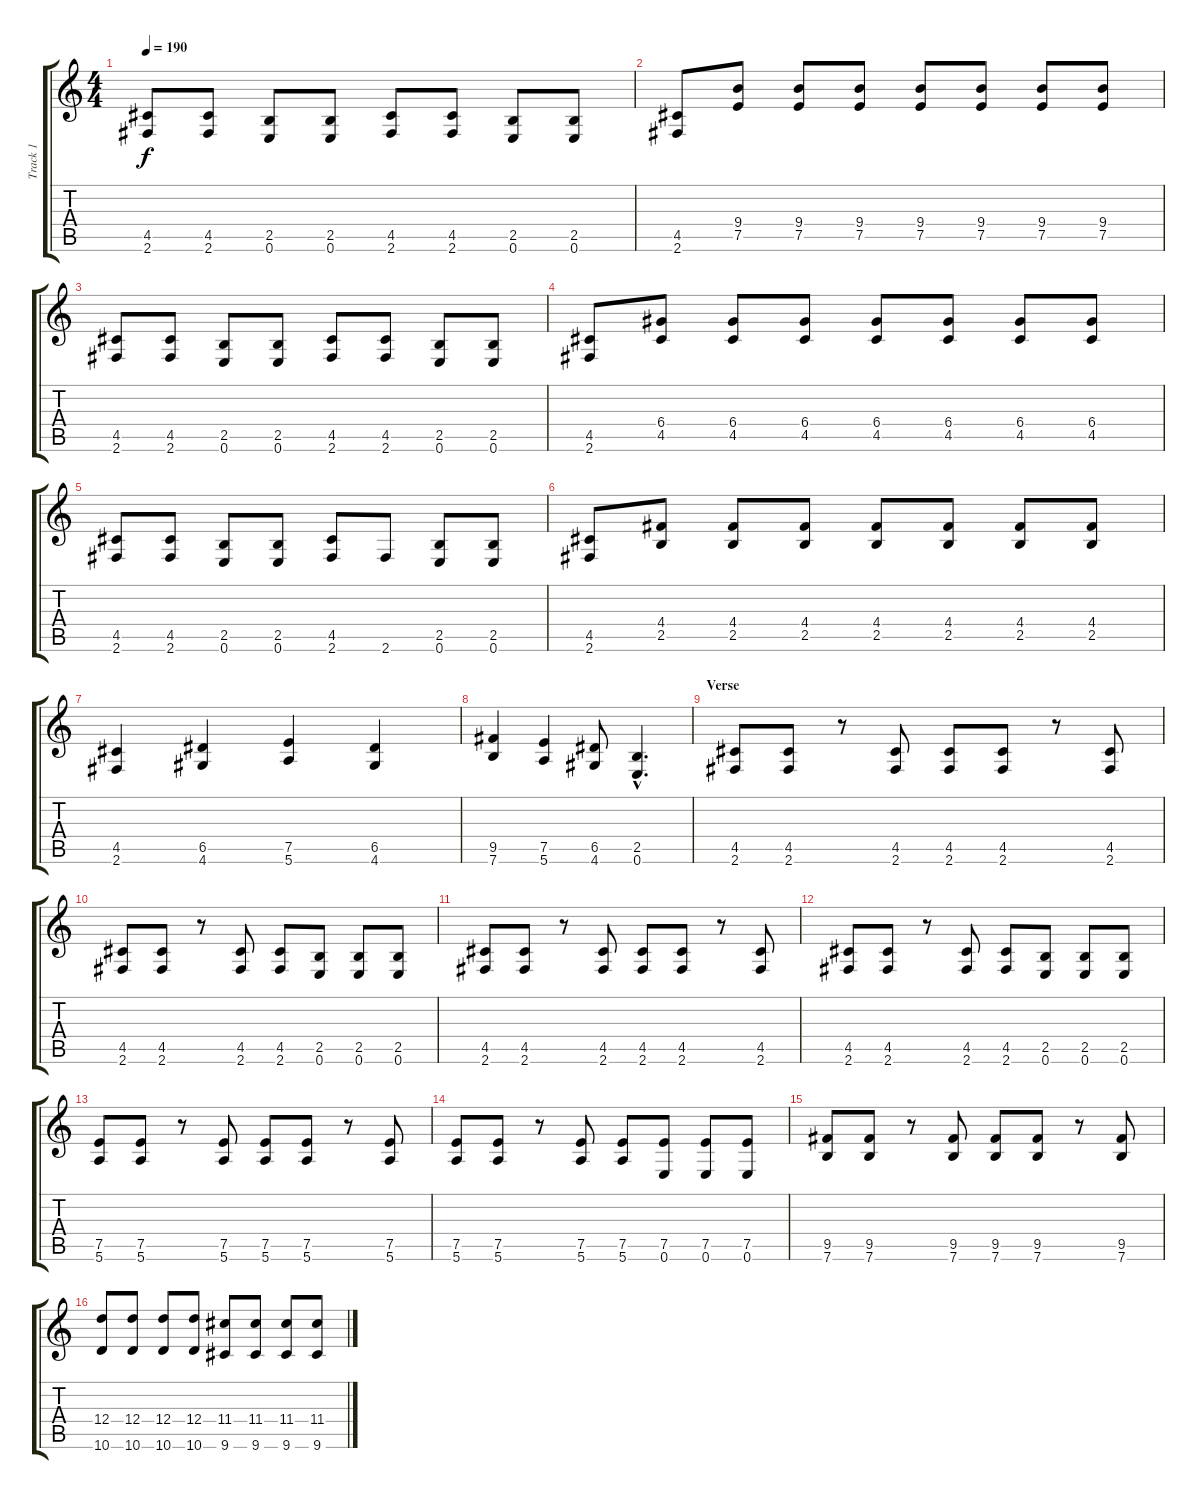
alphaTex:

\track ("Track 1" "Track 1") {instrument distortionguitar}
\staff {score tabs}
\tuning (E4 B3 G3 D3 A2 E2) {hide}
\ts (4 4)
\tempo 190
\clef g2
\ks c
(4.5 2.6).8{dy f instrument distortionguitar} (4.5 2.6).8 (2.5 0.6).8 (2.5 0.6).8 (4.5 2.6).8 (4.5 2.6).8 (2.5 0.6).8 (2.5 0.6).8 |
(4.5 2.6).8 (9.4 7.5).8 (9.4 7.5).8 (9.4 7.5).8 (9.4 7.5).8 (9.4 7.5).8 (9.4 7.5).8 (9.4 7.5).8 |
(4.5 2.6).8 (4.5 2.6).8 (2.5 0.6).8 (2.5 0.6).8 (4.5 2.6).8 (4.5 2.6).8 (2.5 0.6).8 (2.5 0.6).8 |
(4.5 2.6).8 (6.4 4.5).8 (6.4 4.5).8 (6.4 4.5).8 (6.4 4.5).8 (6.4 4.5).8 (6.4 4.5).8 (6.4 4.5).8 |
(4.5 2.6).8 (4.5 2.6).8 (2.5 0.6).8 (2.5 0.6).8 (4.5 2.6).8 2.6.8 (2.5 0.6).8 (2.5 0.6).8 |
(4.5 2.6).8 (4.4 2.5).8 (4.4 2.5).8 (4.4 2.5).8 (4.4 2.5).8 (4.4 2.5).8 (4.4 2.5).8 (4.4 2.5).8 |
(4.5 2.6).4 (6.5 4.6).4 (7.5 5.6).4 (6.5 4.6).4 |
(9.5 7.6).4 (7.5 5.6).4 (6.5 4.6).8 (2.5{hac} 0.6{hac}).4{d} |
\section ("" "Verse")
(4.5 2.6).8 (4.5 2.6).8 r.8 (4.5 2.6).8 (4.5 2.6).8 (4.5 2.6).8 r.8 (4.5 2.6).8 |
(4.5 2.6).8 (4.5 2.6).8 r.8 (4.5 2.6).8 (4.5 2.6).8 (2.5 0.6).8 (2.5 0.6).8 (2.5 0.6).8 |
(4.5 2.6).8 (4.5 2.6).8 r.8 (4.5 2.6).8 (4.5 2.6).8 (4.5 2.6).8 r.8 (4.5 2.6).8 |
(4.5 2.6).8 (4.5 2.6).8 r.8 (4.5 2.6).8 (4.5 2.6).8 (2.5 0.6).8 (2.5 0.6).8 (2.5 0.6).8 |
(7.5 5.6).8 (7.5 5.6).8 r.8 (7.5 5.6).8 (7.5 5.6).8 (7.5 5.6).8 r.8 (7.5 5.6).8 |
(7.5 5.6).8 (7.5 5.6).8 r.8 (7.5 5.6).8 (7.5 5.6).8 (7.5 0.6).8 (7.5 0.6).8 (7.5 0.6).8 |
(9.5 7.6).8 (9.5 7.6).8 r.8 (9.5 7.6).8 (9.5 7.6).8 (9.5 7.6).8 r.8 (9.5 7.6).8 |
(12.4 10.6).8 (12.4 10.6).8 (12.4 10.6).8 (12.4 10.6).8 (11.4 9.6).8 (11.4 9.6).8 (11.4 9.6).8 (11.4 9.6).8
